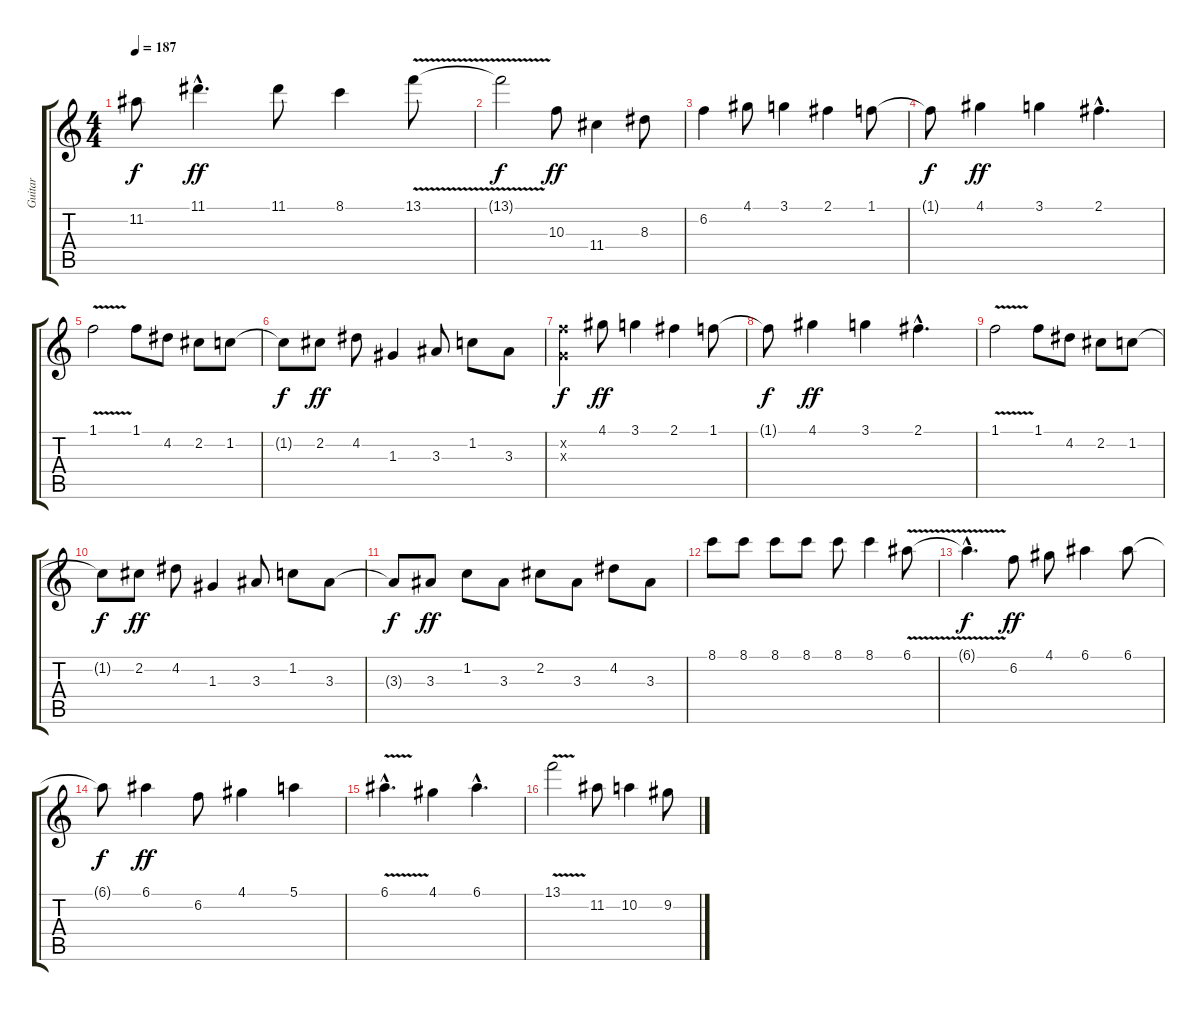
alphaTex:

\track ("Guitar" "Guitar") {instrument distortionguitar}
\staff {score tabs}
\tuning (E4 B3 G3 D3 A2 E2) {hide}
\ts (4 4)
\tempo 187
\clef g2
\ks c
11.2{t}.8{dy f} 11.1{hac}.4{d dy ff} 11.1.8 8.1.4 13.1{v}.8 |
13.1{t}.2{dy f} 10.3.8{dy ff} 11.4.4 8.3.8 |
6.2.4 4.1.8 3.1.4 2.1.4 1.1.8 |
1.1{t}.8{dy f} 4.1.4{dy ff} 3.1.4 2.1{hac}.4{d} |
1.1{v}.2 1.1.8 4.2.8 2.2.8 1.2.8 |
1.2{t}.8{dy f} 2.2.8{dy ff} 4.2.8 1.3.4 3.3.8 1.2.8 3.3.8 |
(6.2{x} 0.3{x}).4{dy f} 4.1.8{dy ff} 3.1.4 2.1.4 1.1.8 |
1.1{t}.8{dy f} 4.1.4{dy ff} 3.1.4 2.1{hac}.4{d} |
1.1{v}.2 1.1.8 4.2.8 2.2.8 1.2.8 |
1.2{t}.8{dy f} 2.2.8{dy ff} 4.2.8 1.3.4 3.3.8 1.2.8 3.3.8 |
3.3{t}.8{dy f} 3.3.8{dy ff} 1.2.8 3.3.8 2.2.8 3.3.8 4.2.8 3.3.8 |
8.1.8 8.1.8 8.1.8 8.1.8 8.1.8 8.1.4 6.1{v}.8 |
6.1{hac t}.4{d dy f} 6.2.8{dy ff} 4.1.8 6.1.4 6.1.8 |
6.1{t}.8{dy f} 6.1.4{dy ff} 6.2.8 4.1.4 5.1.4 |
6.1{v hac}.4{d} 4.1.4 6.1{hac}.4{d} |
13.1{v}.2 11.2.8 10.2.4 9.2.8
